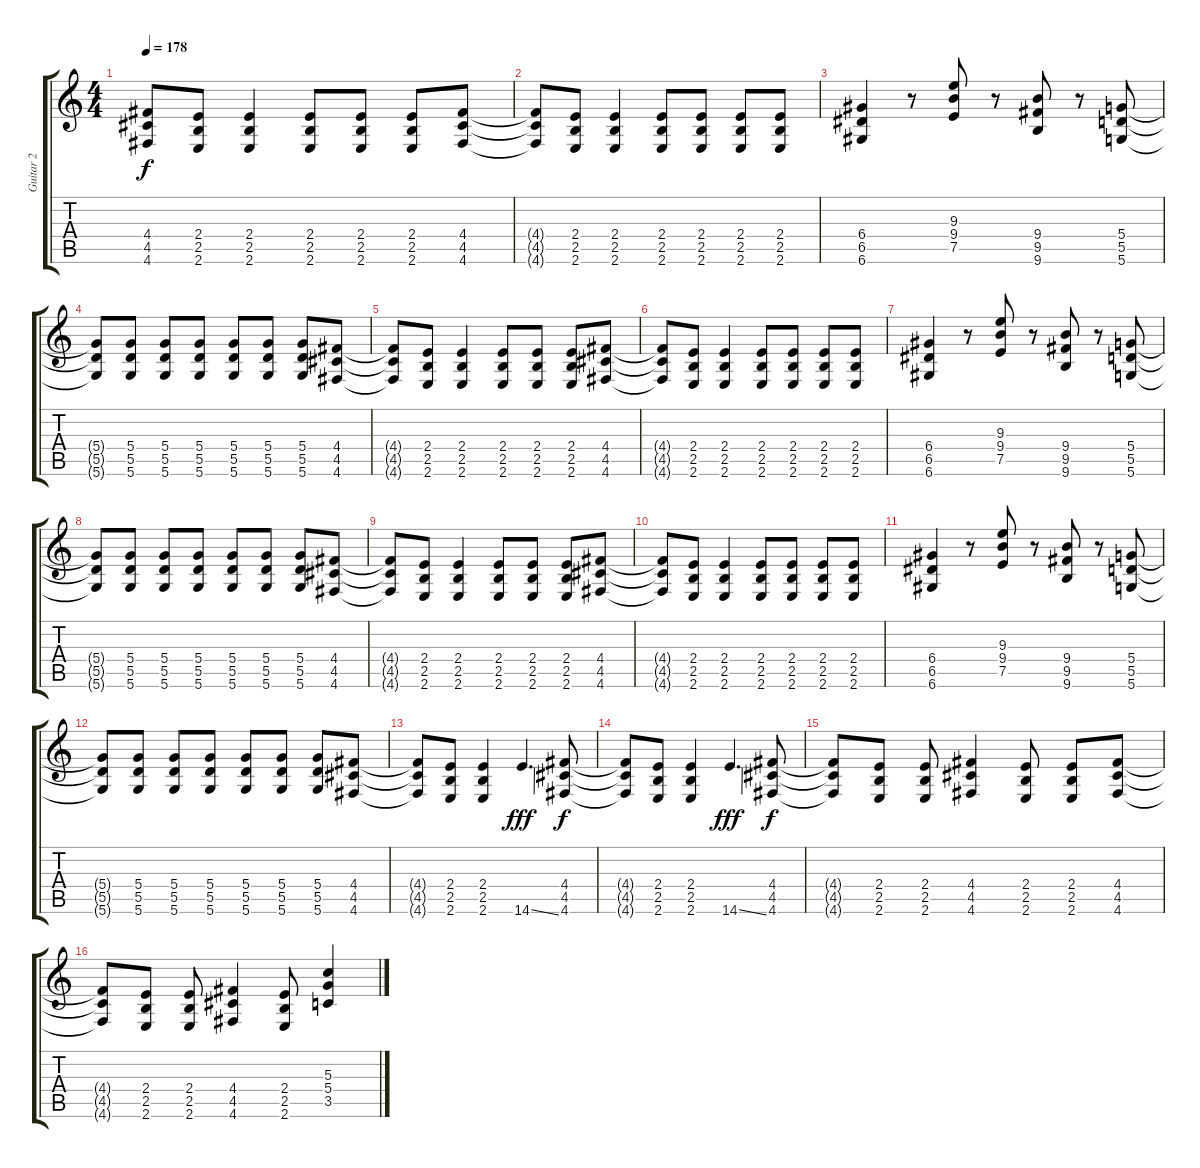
\track ("Guitar 2" "Guitar 2") {instrument distortionguitar}
\staff {score tabs}
\tuning (E4 B3 G3 D3 A2 D2) {hide}
\ts (4 4)
\tempo 178
\clef g2
\ks c
(4.4{t} 4.5{t} 4.6{t}).8{dy f} (2.4 2.5 2.6).8 (2.4 2.5 2.6).4 (2.4 2.5 2.6).8 (2.4 2.5 2.6).8 (2.4 2.5 2.6).8 (4.4 4.5 4.6).8 |
(4.4{t} 4.5{t} 4.6{t}).8 (2.4 2.5 2.6).8 (2.4 2.5 2.6).4 (2.4 2.5 2.6).8 (2.4 2.5 2.6).8 (2.4 2.5 2.6).8 (2.4 2.5 2.6).8 |
(6.4 6.5 6.6).4 r.8 (9.3 9.4 7.5).8 r.8 (9.4 9.5 9.6).8 r.8 (5.4 5.5 5.6).8 |
(5.4{t} 5.5{t} 5.6{t}).8 (5.4 5.5 5.6).8 (5.4 5.5 5.6).8 (5.4 5.5 5.6).8 (5.4 5.5 5.6).8 (5.4 5.5 5.6).8 (5.4 5.5 5.6).8 (4.4 4.5 4.6).8 |
(4.4{t} 4.5{t} 4.6{t}).8 (2.4 2.5 2.6).8 (2.4 2.5 2.6).4 (2.4 2.5 2.6).8 (2.4 2.5 2.6).8 (2.4 2.5 2.6).8 (4.4 4.5 4.6).8 |
(4.4{t} 4.5{t} 4.6{t}).8 (2.4 2.5 2.6).8 (2.4 2.5 2.6).4 (2.4 2.5 2.6).8 (2.4 2.5 2.6).8 (2.4 2.5 2.6).8 (2.4 2.5 2.6).8 |
(6.4 6.5 6.6).4 r.8 (9.3 9.4 7.5).8 r.8 (9.4 9.5 9.6).8 r.8 (5.4 5.5 5.6).8 |
(5.4{t} 5.5{t} 5.6{t}).8 (5.4 5.5 5.6).8 (5.4 5.5 5.6).8 (5.4 5.5 5.6).8 (5.4 5.5 5.6).8 (5.4 5.5 5.6).8 (5.4 5.5 5.6).8 (4.4 4.5 4.6).8 |
(4.4{t} 4.5{t} 4.6{t}).8 (2.4 2.5 2.6).8 (2.4 2.5 2.6).4 (2.4 2.5 2.6).8 (2.4 2.5 2.6).8 (2.4 2.5 2.6).8 (4.4 4.5 4.6).8 |
(4.4{t} 4.5{t} 4.6{t}).8 (2.4 2.5 2.6).8 (2.4 2.5 2.6).4 (2.4 2.5 2.6).8 (2.4 2.5 2.6).8 (2.4 2.5 2.6).8 (2.4 2.5 2.6).8 |
(6.4 6.5 6.6).4 r.8 (9.3 9.4 7.5).8 r.8 (9.4 9.5 9.6).8 r.8 (5.4 5.5 5.6).8 |
(5.4{t} 5.5{t} 5.6{t}).8 (5.4 5.5 5.6).8 (5.4 5.5 5.6).8 (5.4 5.5 5.6).8 (5.4 5.5 5.6).8 (5.4 5.5 5.6).8 (5.4 5.5 5.6).8 (4.4 4.5 4.6).8 |
(4.4{t} 4.5{t} 4.6{t}).8 (2.4 2.5 2.6).8 (2.4 2.5 2.6).4 14.6{ss}.4{d dy fff} (4.4 4.5 4.6).8{dy f} |
(4.4{t} 4.5{t} 4.6{t}).8 (2.4 2.5 2.6).8 (2.4 2.5 2.6).4 14.6{ss}.4{d dy fff} (4.4 4.5 4.6).8{dy f} |
(4.4{t} 4.5{t} 4.6{t}).8 (2.4 2.5 2.6).8 (2.4 2.5 2.6).8 (4.4 4.5 4.6).4 (2.4 2.5 2.6).8 (2.4 2.5 2.6).8 (4.4 4.5 4.6).8 |
(4.4{t} 4.5{t} 4.6{t}).8 (2.4 2.5 2.6).8 (2.4 2.5 2.6).8 (4.4 4.5 4.6).4 (2.4 2.5 2.6).8 (5.3 5.4 3.5).4
